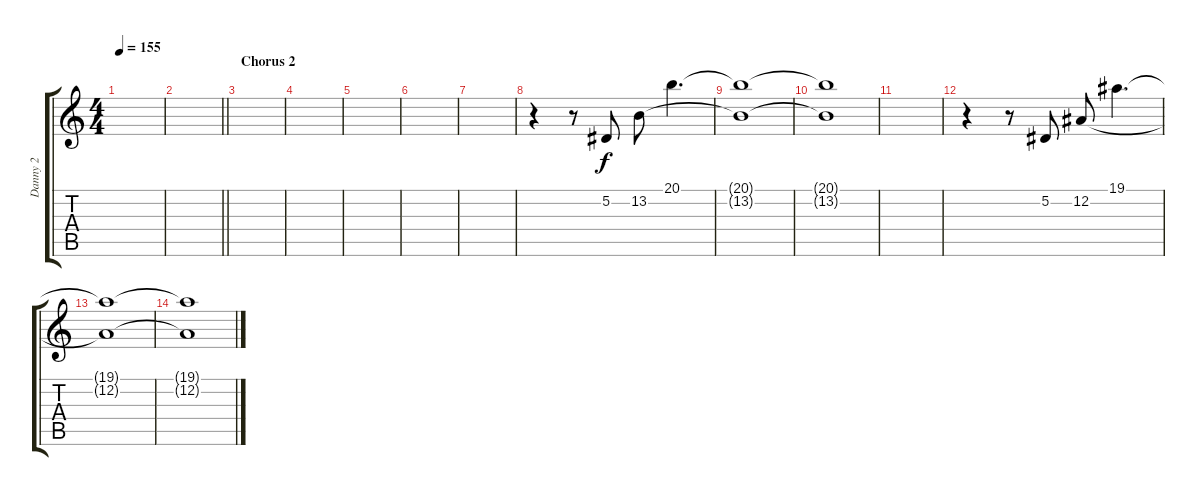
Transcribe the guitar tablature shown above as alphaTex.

\track ("Danny 2" "Danny 2") {instrument pad3polysynth}
\staff {score tabs}
\tuning (Eb4 Bb3 Gb3 Db3 Ab2 Db2) {hide}
\ts (4 4)
\tempo 155
\clef g2
\ks c
|
\barLineRight lightlight
|
\section ("" "Chorus 2")
|
|
|
|
|
r.4 r.8 5.2.8 13.2.8 20.1.4{d} |
(20.1{t} 13.2{t}).1{volume 4} |
(20.1{t} 13.2{t}).1 |
|
r.4{volume 12} r.8 5.2.8 12.2.8 19.1.4{d} |
(19.1{t} 12.2{t}).1{volume 4} |
(19.1{t} 12.2{t}).1
